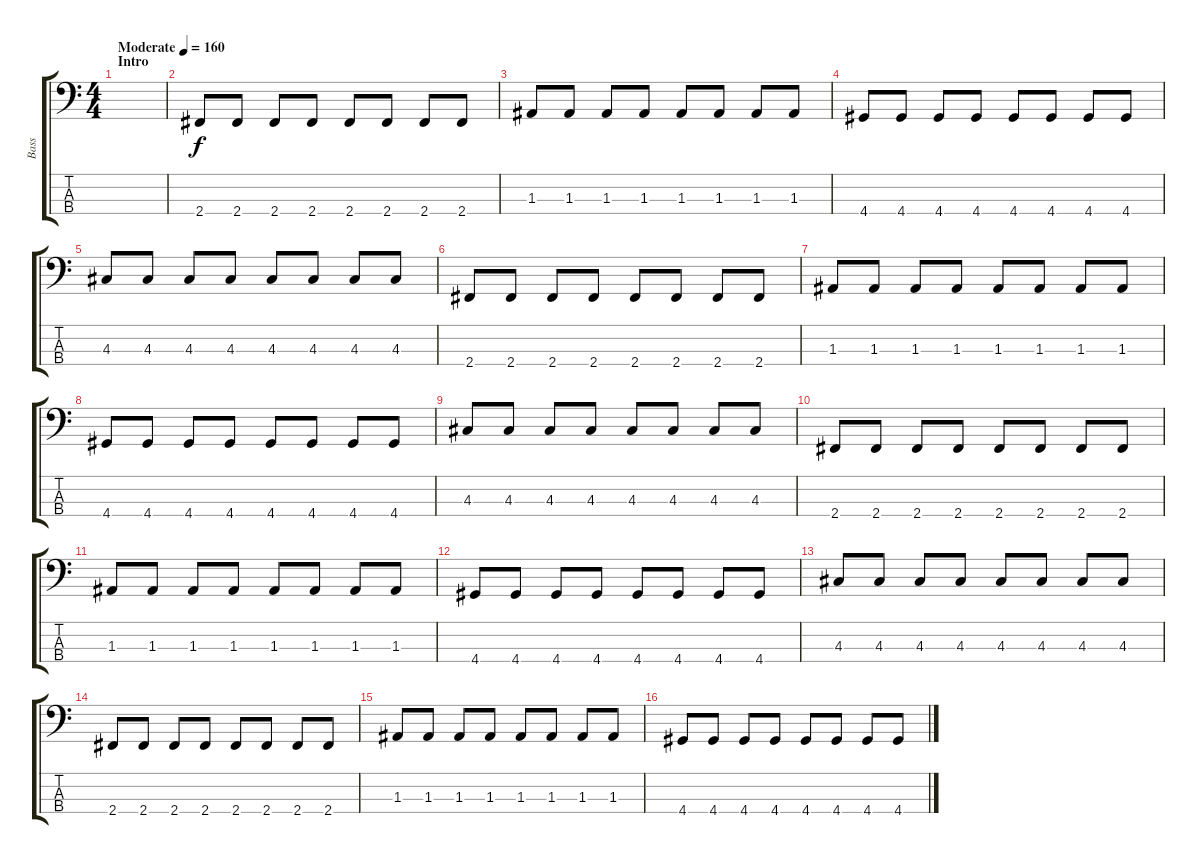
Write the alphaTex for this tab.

\track ("Bass" "Bass") {instrument electricbasspick}
\staff {score tabs}
\tuning (G2 D2 A1 E1) {hide}
\ts (4 4)
\section ("" "Intro")
\tempo (160 "Moderate")
\clef f4
\ks c
|
2.4.8 2.4.8 2.4.8 2.4.8 2.4.8 2.4.8 2.4.8 2.4.8 |
1.3.8 1.3.8 1.3.8 1.3.8 1.3.8 1.3.8 1.3.8 1.3.8 |
4.4.8 4.4.8 4.4.8 4.4.8 4.4.8 4.4.8 4.4.8 4.4.8 |
4.3.8 4.3.8 4.3.8 4.3.8 4.3.8 4.3.8 4.3.8 4.3.8 |
2.4.8 2.4.8 2.4.8 2.4.8 2.4.8 2.4.8 2.4.8 2.4.8 |
1.3.8 1.3.8 1.3.8 1.3.8 1.3.8 1.3.8 1.3.8 1.3.8 |
4.4.8 4.4.8 4.4.8 4.4.8 4.4.8 4.4.8 4.4.8 4.4.8 |
4.3.8 4.3.8 4.3.8 4.3.8 4.3.8 4.3.8 4.3.8 4.3.8 |
2.4.8 2.4.8 2.4.8 2.4.8 2.4.8 2.4.8 2.4.8 2.4.8 |
1.3.8 1.3.8 1.3.8 1.3.8 1.3.8 1.3.8 1.3.8 1.3.8 |
4.4.8 4.4.8 4.4.8 4.4.8 4.4.8 4.4.8 4.4.8 4.4.8 |
4.3.8 4.3.8 4.3.8 4.3.8 4.3.8 4.3.8 4.3.8 4.3.8 |
2.4.8 2.4.8 2.4.8 2.4.8 2.4.8 2.4.8 2.4.8 2.4.8 |
1.3.8 1.3.8 1.3.8 1.3.8 1.3.8 1.3.8 1.3.8 1.3.8 |
4.4.8 4.4.8 4.4.8 4.4.8 4.4.8 4.4.8 4.4.8 4.4.8
